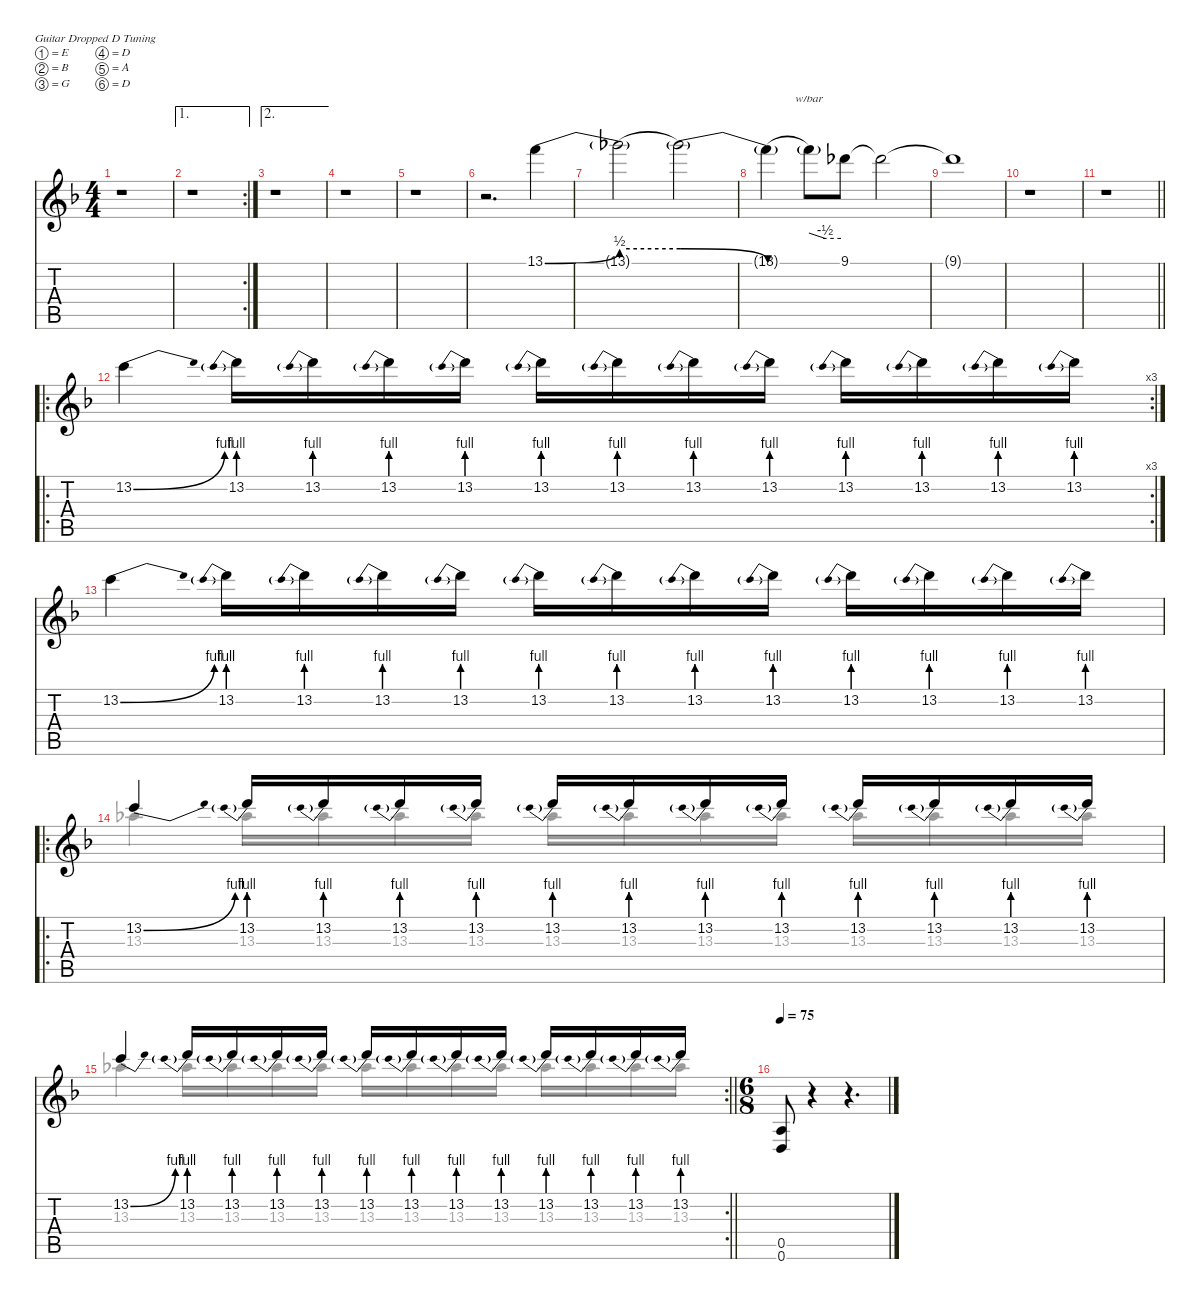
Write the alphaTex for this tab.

\defaultSystemsLayout 4
\hideDynamics
\bracketExtendMode nobrackets
\singleTrackTrackNamePolicy hidden
\multiTrackTrackNamePolicy hidden
\otherSystemsTrackNameOrientation horizontal
\track ("Guitar 2" "Guitar 2") {defaultSystemsLayout 8 instrument distortionguitar}
\staff {score tabs}
\tuning (E4 B3 G3 D3 A2 D2)
\voice
\ts (4 4)
\tempo (85 hide)
\clef g2
\ks dminor
r.1{dy mf beam Up} |
\ae 1
\rc 2
\tempo (84 hide)
r.1{beam Up} |
\ae 2
\tempo (85 hide)
r.1{beam Up} |
\tempo (84 0.00625 hide)
r.1{beam Up} |
\tempo (85 0.00625 hide)
r.1{beam Up} |
\tempo (84 0.00625 hide)
r.2{d instrument distortionguitar beam Down} 13.1{be (bend 0 0 60 2) acc forcenatural}.4{beam Down} |
\tempo (85 hide)
13.1{be (hold 0 2 60 2) t}.2{dy f beam Down} 13.1{be (release 0 2 60 0) t}.2{beam Down} |
\tempo (84 0.00625 hide)
13.1{be (hold 0 0 60 0) t acc forcenatural}.4{beam Down} 13.1{be (hold 0 0 60 0) t acc forcenatural}.8{tbe (custom default 0 0 30 -2 30 -2 60 -2) beam Down} 9.1{acc b}.8{beam Down} 9.1{t acc b}.2{beam Down} |
\tempo (85 0.00625 hide)
9.1{t acc b}.1{beam Down} |
\tempo (84 hide)
r.1{beam Down} |
\tempo (85 0.00625 hide)
\barLineRight lightlight
r.1{instrument distortionguitar beam Down} |
\ro
\rc 3
\tempo (84 hide)
13.2{be (bend 0 0 9.999999599999999 4) acc forcenatural}.4{beam Down} 13.2{be (prebend 0 4 60 4)}.16{beam Down} 13.2{be (prebend 0 4 60 4)}.16{beam Down} 13.2{be (prebend 0 4 60 4)}.16{beam Down} 13.2{be (prebend 0 4 60 4)}.16{beam Down} 13.2{be (prebend 0 4 60 4)}.16{beam Down} 13.2{be (prebend 0 4 60 4)}.16{beam Down} 13.2{be (prebend 0 4 60 4)}.16{beam Down} 13.2{be (prebend 0 4 60 4)}.16{beam Down} 13.2{be (prebend 0 4 60 4)}.16{beam Down} 13.2{be (prebend 0 4 60 4)}.16{beam Down} 13.2{be (prebend 0 4 60 4)}.16{beam Down} 13.2{be (prebend 0 4 60 4)}.16{beam Down} |
\tempo (85 hide)
13.2{be (bend 0 0 9.999999599999999 4) acc forcenatural}.4{beam Down} 13.2{be (prebend 0 4 60 4)}.16{beam Down} 13.2{be (prebend 0 4 60 4)}.16{beam Down} 13.2{be (prebend 0 4 60 4)}.16{beam Down} 13.2{be (prebend 0 4 60 4)}.16{beam Down} 13.2{be (prebend 0 4 60 4)}.16{beam Down} 13.2{be (prebend 0 4 60 4)}.16{beam Down} 13.2{be (prebend 0 4 60 4)}.16{beam Down} 13.2{be (prebend 0 4 60 4)}.16{beam Down} 13.2{be (prebend 0 4 60 4)}.16{beam Down} 13.2{be (prebend 0 4 60 4)}.16{beam Down} 13.2{be (prebend 0 4 60 4)}.16{beam Down} 13.2{be (prebend 0 4 60 4)}.16{beam Down} |
\ro
\tempo (84 hide)
13.2{be (bend 0 0 9.999999599999999 4) acc forcenatural}.4{beam Up} 13.2{be (prebend 0 4 60 4)}.16{beam Up} 13.2{be (prebend 0 4 60 4)}.16{beam Up} 13.2{be (prebend 0 4 60 4)}.16{beam Up} 13.2{be (prebend 0 4 60 4)}.16{beam Up} 13.2{be (prebend 0 4 60 4)}.16{beam Up} 13.2{be (prebend 0 4 60 4)}.16{beam Up} 13.2{be (prebend 0 4 60 4)}.16{beam Up} 13.2{be (prebend 0 4 60 4)}.16{beam Up} 13.2{be (prebend 0 4 60 4)}.16{beam Up} 13.2{be (prebend 0 4 60 4)}.16{beam Up} 13.2{be (prebend 0 4 60 4)}.16{beam Up} 13.2{be (prebend 0 4 60 4)}.16{beam Up} |
\rc 2
\tempo (85 hide)
\barLineRight lightlight
13.2{be (bend 0 0 9.999999599999999 4) acc forcenatural}.4{beam Up} 13.2{be (prebend 0 4 60 4)}.16{beam Up} 13.2{be (prebend 0 4 60 4)}.16{beam Up} 13.2{be (prebend 0 4 60 4)}.16{beam Up} 13.2{be (prebend 0 4 60 4)}.16{beam Up} 13.2{be (prebend 0 4 60 4)}.16{beam Up} 13.2{be (prebend 0 4 60 4)}.16{beam Up} 13.2{be (prebend 0 4 60 4)}.16{beam Up} 13.2{be (prebend 0 4 60 4)}.16{beam Up} 13.2{be (prebend 0 4 60 4)}.16{beam Up} 13.2{be (prebend 0 4 60 4)}.16{beam Up} 13.2{be (prebend 0 4 60 4)}.16{beam Up} 13.2{be (prebend 0 4 60 4)}.16{beam Up} |
\ts (6 8)
\beaming (8 2 2 2 2)
\tempo 75
(0.5{acc forcenatural} 0.6{acc forcenatural}).8{beam Up} r.4{beam Up} r.4{d beam Up}
\voice
\clef g2
\ottava regular
\simile none
\ks dminor
r.1{dy f beam Down} |
r.1{beam Down} |
r.1{beam Down} |
r.1{beam Down} |
r.1{beam Down} |
|
|
|
|
|
\barLineRight lightlight
|
|
|
13.3{acc b}.4{beam Down} 13.3{acc b}.16{beam Down} 13.3{acc b}.16{beam Down} 13.3{acc b}.16{beam Down} 13.3{acc b}.16{beam Down} 13.3{acc b}.16{beam Down} 13.3{acc b}.16{beam Down} 13.3{acc b}.16{beam Down} 13.3{acc b}.16{beam Down} 13.3{acc b}.16{beam Down} 13.3{acc b}.16{beam Down} 13.3{acc b}.16{beam Down} 13.3{acc b}.16{beam Down} |
\barLineRight lightlight
13.3{acc b}.4{beam Down} 13.3{acc b}.16{beam Down} 13.3{acc b}.16{beam Down} 13.3{acc b}.16{beam Down} 13.3{acc b}.16{beam Down} 13.3{acc b}.16{beam Down} 13.3{acc b}.16{beam Down} 13.3{acc b}.16{beam Down} 13.3{acc b}.16{beam Down} 13.3{acc b}.16{beam Down} 13.3{acc b}.16{beam Down} 13.3{acc b}.16{beam Down} 13.3{acc b}.16{beam Down} |
